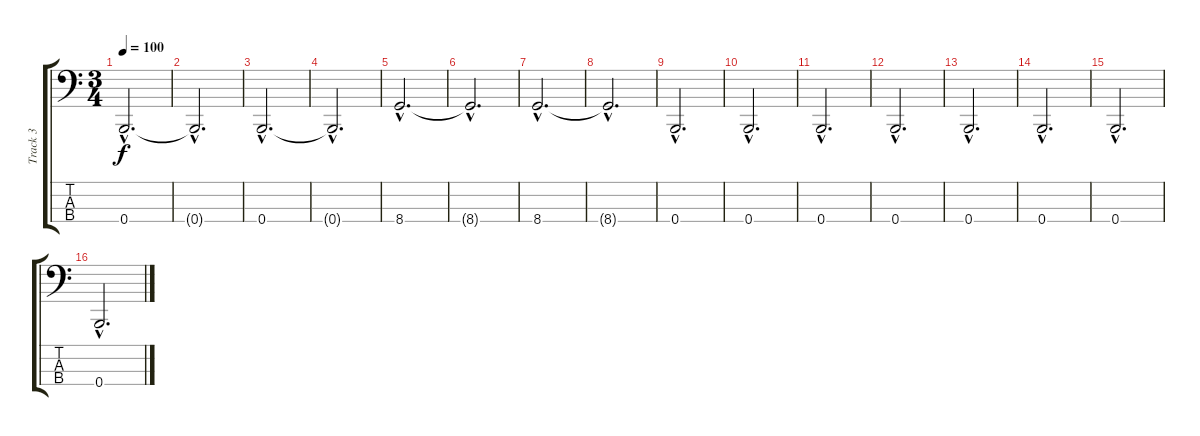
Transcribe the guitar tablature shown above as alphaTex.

\track ("Track 3" "Track 3") {instrument electricbasspick}
\staff {score tabs}
\tuning (E2 B1 Gb1 B0) {hide}
\ts (3 4)
\tempo 100
\clef f4
\ks c
0.4{hac}.2{d dy f} |
0.4{hac t}.2{d} |
0.4{hac}.2{d} |
0.4{hac t}.2{d} |
8.4{hac}.2{d} |
8.4{hac t}.2{d} |
8.4{hac}.2{d} |
8.4{hac t}.2{d} |
0.4{hac}.2{d} |
0.4{hac}.2{d} |
0.4{hac}.2{d} |
0.4{hac}.2{d} |
0.4{hac}.2{d} |
0.4{hac}.2{d} |
0.4{hac}.2{d} |
0.4{hac}.2{d}
